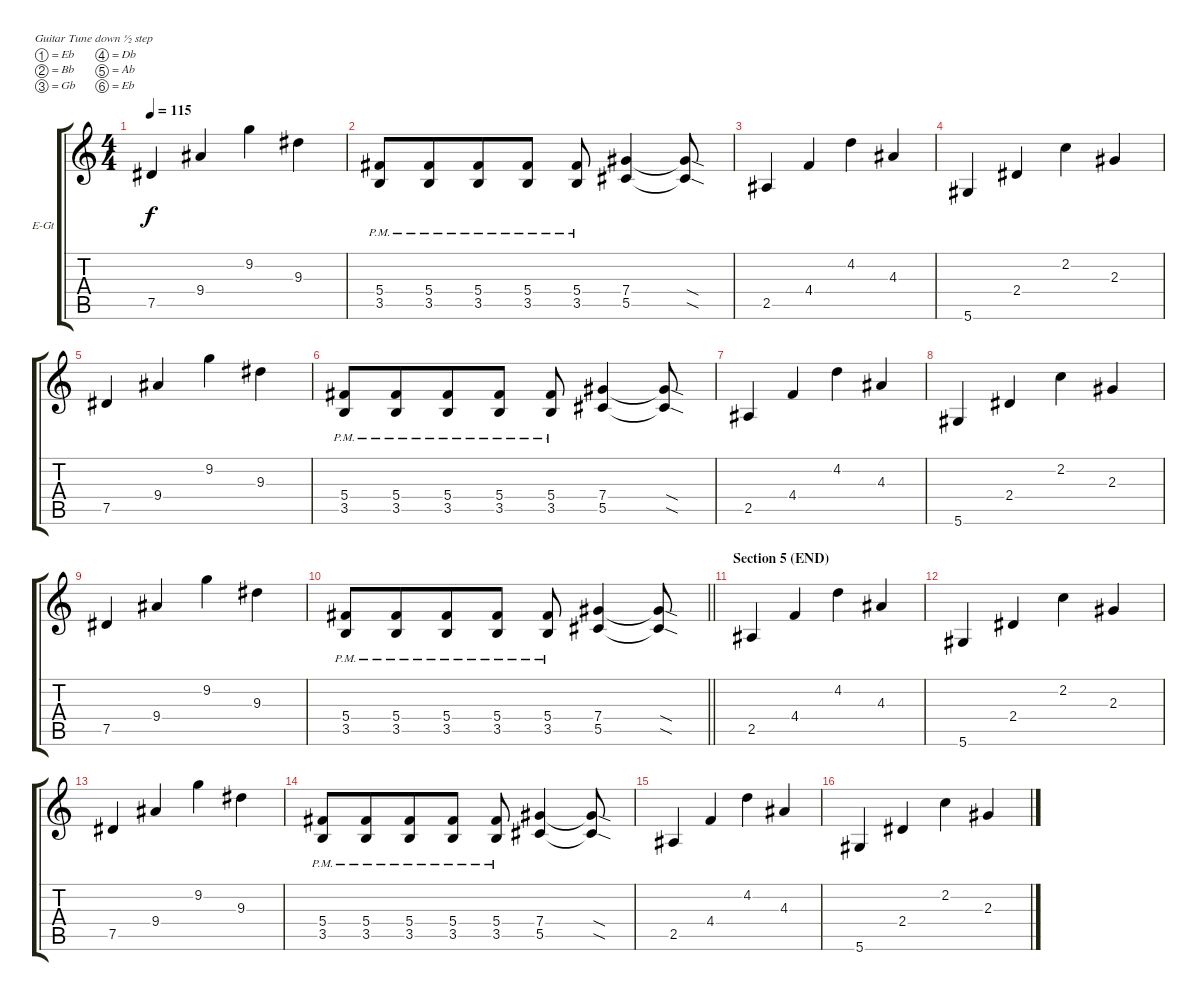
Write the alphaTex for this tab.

\bracketExtendMode groupsimilarinstruments
\firstSystemTrackNameOrientation horizontal
\otherSystemsTrackNameOrientation horizontal
\track ("Gtr - Rhythm" "E-Gt") {instrument overdrivenguitar}
\staff {score tabs}
\tuning (Eb4 Bb3 Gb3 Db3 Ab2 Eb2)
\ts (4 4)
\tempo 115
\clef g2
\ks aminor
7.5.4{dy f} 9.4.4 9.2.4 9.3.4 |
(5.4{pm} 3.5{pm}).8 (5.4{pm} 3.5{pm}).8{beam merge} (5.4{pm} 3.5{pm}).8 (5.4{pm} 3.5{pm}).8 (5.4{pm} 3.5{pm}).8 (7.4 5.5).4 (7.4{sod t} 5.5{sod t}).8 |
2.5.4 4.4.4 4.2.4 4.3.4 |
5.6.4 2.4.4 2.2.4 2.3.4 |
7.5.4 9.4.4 9.2.4 9.3.4 |
(5.4{pm} 3.5{pm}).8 (5.4{pm} 3.5{pm}).8{beam merge} (5.4{pm} 3.5{pm}).8 (5.4{pm} 3.5{pm}).8 (5.4{pm} 3.5{pm}).8 (7.4 5.5).4 (7.4{sod t} 5.5{sod t}).8 |
2.5.4 4.4.4 4.2.4 4.3.4 |
5.6.4 2.4.4 2.2.4 2.3.4 |
7.5.4 9.4.4 9.2.4 9.3.4 |
\barLineRight lightlight
(5.4{pm} 3.5{pm}).8 (5.4{pm} 3.5{pm}).8{beam merge} (5.4{pm} 3.5{pm}).8 (5.4{pm} 3.5{pm}).8 (5.4{pm} 3.5{pm}).8 (7.4 5.5).4 (7.4{sod t} 5.5{sod t}).8 |
\section ("" "Section 5 (END)")
2.5.4 4.4.4 4.2.4 4.3.4 |
5.6.4 2.4.4 2.2.4 2.3.4 |
7.5.4 9.4.4 9.2.4 9.3.4 |
(5.4{pm} 3.5{pm}).8 (5.4{pm} 3.5{pm}).8{beam merge} (5.4{pm} 3.5{pm}).8 (5.4{pm} 3.5{pm}).8 (5.4{pm} 3.5{pm}).8 (7.4 5.5).4 (7.4{sod t} 5.5{sod t}).8 |
2.5.4 4.4.4 4.2.4 4.3.4 |
5.6.4 2.4.4 2.2.4 2.3.4
